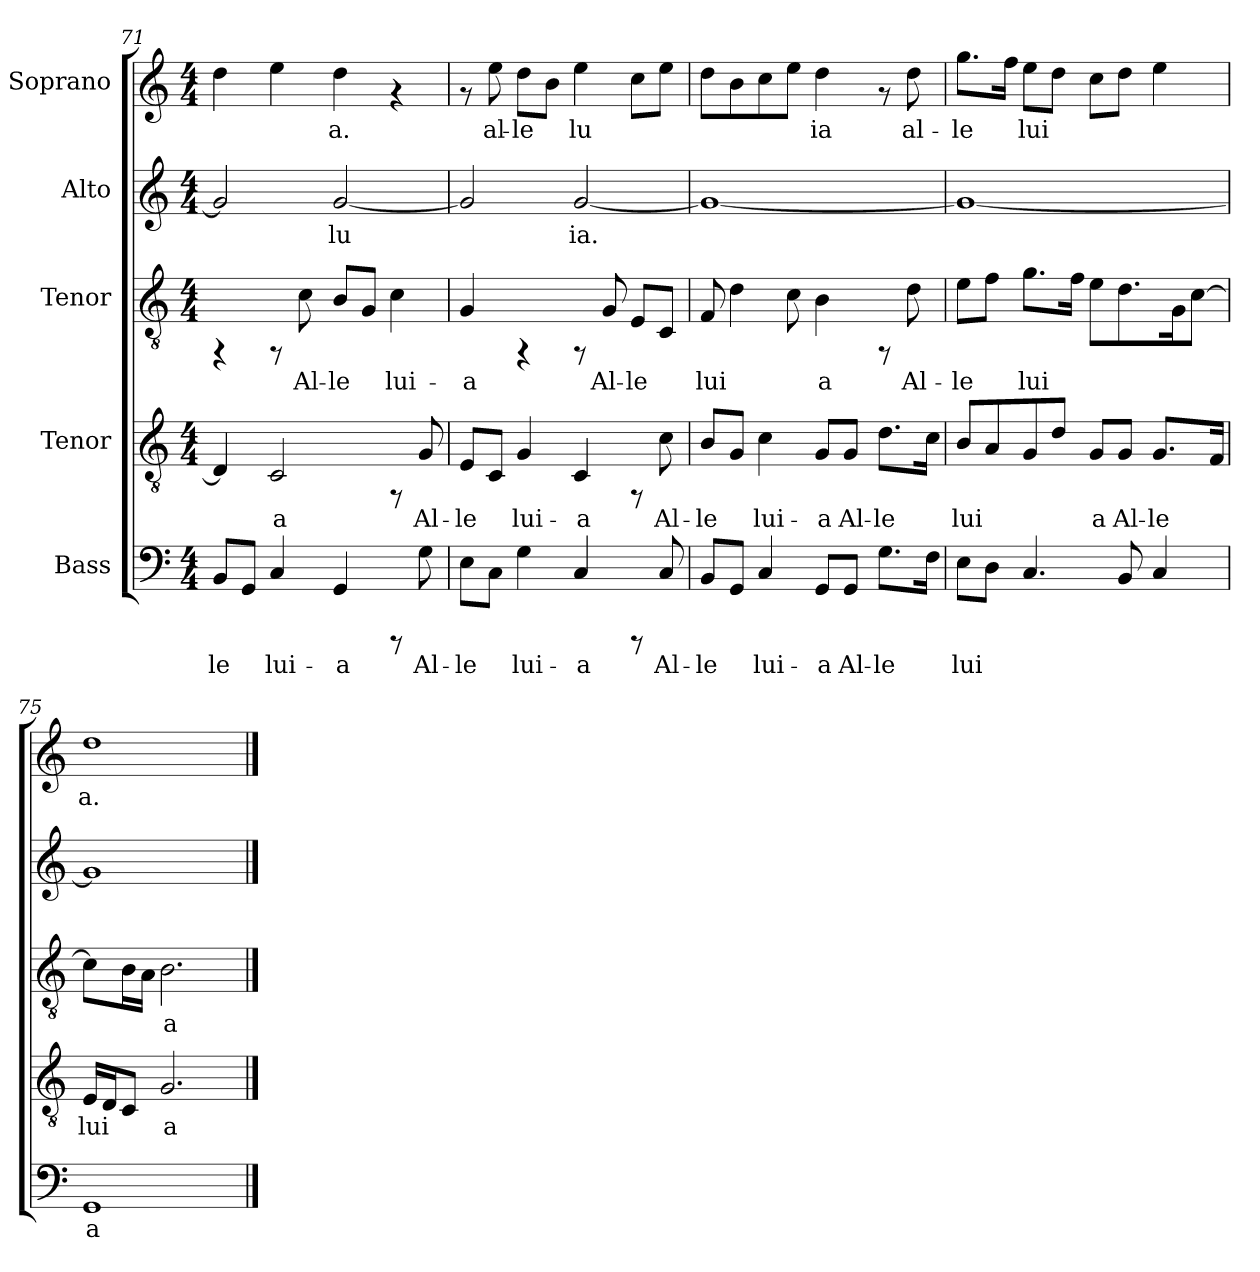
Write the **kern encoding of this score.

**kern	**text	**kern	**text	**kern	**text	**kern	**text	**kern	**text
*part5	*part5	*part4	*part4	*part3	*part3	*part2	*part2	*part1	*part1
*staff5	*staff5	*staff4	*staff4	*staff3	*staff3	*staff2	*staff2	*staff1	*staff1
*I"Bass	*	*I"Tenor	*	*I"Tenor	*	*I"Alto	*	*I"Soprano	*
*clefF4	*	*clefGv2	*	*clefGv2	*	*clefG2	*	*clefG2	*
*k[]	*	*k[]	*	*k[]	*	*k[]	*	*k[]	*
*C:	*	*C:	*	*C:	*	*C:	*	*C:	*
*M4/4	*	*M4/4	*	*M4/4	*	*M4/4	*	*M4/4	*
=71	=71	=71	=71	=71	=71	=71	=71	=71	=71
!	!LO:LY:b:cj	!	!LO:LY:b:cj	!	!	!	!LO:LY:b:cj	!	!LO:LY:b:cj
8BB/L	-le-	4D/]	--	4rFF	.	2g/]	--	4dd\	--
!	!LO:LY:b:cj	!	!	!	!	!	!	!	!
8GG/J	--	.	.	.	.	.	.	.	.
!	!LO:LY:b:cj	!	!LO:LY:b:cj	!	!	!	!	!	!LO:LY:b:cj
4C/	-lui-	2C/	-a	8rFF	.	.	.	4ee\	--
!	!	!	!	!	!LO:LY:b:cj	!	!	!	!
.	.	.	.	8c\	Al-	.	.	.	.
!	!LO:LY:b:cj	!	!	!	!LO:LY:b:cj	!	!LO:LY:b:cj	!	!LO:LY:b:cj
4GG/	-a	.	.	8B/L	-le-	[<2g/	-lu-	4dd\	-a.
!	!	!	!	!	!LO:LY:b:cj	!	!	!	!
.	.	.	.	8G/J	--	.	.	.	.
!	!	!	!	!	!LO:LY:b:cj	!	!	!	!
8rCCC	.	8rFF	.	4c\	-lui-	.	.	4rf	.
!	!LO:LY:b:cj	!	!LO:LY:b:cj	!	!	!	!	!	!
8G\	Al-	8G/	Al-	.	.	.	.	.	.
!!LO:PB:g=z
=72	=72	=72	=72	=72	=72	=72	=72	=72	=72
!	!LO:LY:b:cj	!	!LO:LY:b:cj	!	!LO:LY:b:cj	!	!LO:LY:b:cj	!	!
8E\L	-le-	8E/L	-le-	4G/	-a	2g/]	--	8rf	.
!	!LO:LY:b:cj	!	!LO:LY:b:cj	!	!	!	!	!	!LO:LY:b:cj
8C\J	--	8C/J	--	.	.	.	.	8ee\	al-
!	!LO:LY:b:cj	!	!LO:LY:b:cj	!	!	!	!	!	!LO:LY:b:cj
4G\	-lui-	4G/	-lui-	4rFF	.	.	.	8dd\L	-le-
!	!	!	!	!	!	!	!	!	!LO:LY:b:cj
.	.	.	.	.	.	.	.	8b\J	--
!	!LO:LY:b:cj	!	!LO:LY:b:cj	!	!	!	!LO:LY:b:cj	!	!LO:LY:b:cj
4C/	-a	4C/	-a	8rFF	.	[<2g/	-ia.	4ee\	-lu-
!	!	!	!	!	!LO:LY:b:cj	!	!	!	!
.	.	.	.	8G/	Al-	.	.	.	.
!	!	!	!	!	!LO:LY:b:cj	!	!	!	!LO:LY:b:cj
8rCCC	.	8rFF	.	8E/L	-le-	.	.	8cc\L	--
!	!LO:LY:b:cj	!	!LO:LY:b:cj	!	!LO:LY:b:cj	!	!	!	!LO:LY:b:cj
8C/	Al-	8c\	Al-	8C/J	--	.	.	8ee\J	--
=73	=73	=73	=73	=73	=73	=73	=73	=73	=73
!	!LO:LY:b:cj	!	!LO:LY:b:cj	!	!LO:LY:b:cj	!	!LO:LY:b:cj	!	!LO:LY:b:cj
8BB/L	-le-	8B/L	-le-	8F/	-lui-	1g_<	.	8dd\L	--
!	!LO:LY:b:cj	!	!LO:LY:b:cj	!	!LO:LY:b:cj	!	!	!	!LO:LY:b:cj
8GG/J	--	8G/J	--	4d\	--	.	.	8b\	--
!	!LO:LY:b:cj	!	!LO:LY:b:cj	!	!	!	!	!	!LO:LY:b:cj
4C/	-lui-	4c\	-lui-	.	.	.	.	8cc\	--
!	!	!	!	!	!LO:LY:b:cj	!	!	!	!LO:LY:b:cj
.	.	.	.	8c\	--	.	.	8ee\J	--
!	!LO:LY:b:cj	!	!LO:LY:b:cj	!	!LO:LY:b:cj	!	!	!	!LO:LY:b:cj
8GG/L	-a	8G/L	-a	4B\	-a	.	.	4dd\	-ia
!	!LO:LY:b:cj	!	!LO:LY:b:cj	!	!	!	!	!	!
8GG/J	Al-	8G/J	Al-	.	.	.	.	.	.
!	!LO:LY:b:cj	!	!LO:LY:b:cj	!	!	!	!	!	!
8.G\L	-le-	8.d\L	-le-	8rFF	.	.	.	8rf	.
!	!	!	!	!	!LO:LY:b:cj	!	!	!	!LO:LY:b:cj
.	.	.	.	8d\	Al-	.	.	8dd\	al-
!	!LO:LY:b:cj	!	!LO:LY:b:cj	!	!	!	!	!	!
16F\J	--	16c\J	--	.	.	.	.	.	.
=74	=74	=74	=74	=74	=74	=74	=74	=74	=74
!	!LO:LY:b:cj	!	!LO:LY:b:cj	!	!LO:LY:b:cj	!	!LO:LY:b:cj	!	!LO:LY:b:cj
8E\L	-lui	8B/L	-lui-	8e\L	-le-	1g_<	.	8.gg\L	-le-
!	!LO:LY:b:cj	!	!LO:LY:b:cj	!	!LO:LY:b:cj	!	!	!	!
8D\J	.	8A/	--	8f\J	--	.	.	.	.
!	!	!	!	!	!	!	!	!	!LO:LY:b:cj
.	.	.	.	.	.	.	.	16ff\J	--
!	!LO:LY:b:cj	!	!LO:LY:b:cj	!	!LO:LY:b:cj	!	!	!	!LO:LY:b:cj
4.C/	.	8G/	--	8.g\L	-lui-	.	.	8ee\L	-lui-
!	!	!	!LO:LY:b:cj	!	!	!	!	!	!LO:LY:b:cj
.	.	8d/J	--	.	.	.	.	8dd\J	--
!	!	!	!	!	!LO:LY:b:cj	!	!	!	!
.	.	.	.	16f\J	--	.	.	.	.
!	!	!	!LO:LY:b:cj	!	!LO:LY:b:cj	!	!	!	!LO:LY:b:cj
.	.	8G/L	-a	8e\L	--	.	.	8cc\L	--
!	!LO:LY:b:cj	!	!LO:LY:b:cj	!	!LO:LY:b:cj	!	!	!	!LO:LY:b:cj
8BB/	.	8G/J	Al-	8.d\	--	.	.	8dd\J	--
!	!LO:LY:b:cj	!	!LO:LY:b:cj	!	!	!	!	!	!LO:LY:b:cj
4C/	.	8.G/L	-le-	.	.	.	.	4ee\	--
!	!	!	!	!	!LO:LY:b:cj	!	!	!	!
.	.	.	.	16G\	--	.	.	.	.
!	!	!	!	!	!LO:LY:b:cj	!	!	!	!
.	.	.	.	[>8c\J	--	.	.	.	.
!	!	!	!LO:LY:b:cj	!	!	!	!	!	!
.	.	16F/J	--	.	.	.	.	.	.
=75	=75	=75	=75	=75	=75	=75	=75	=75	=75
!	!LO:LY:b:cj	!	!LO:LY:b:cj	!	!LO:LY:b:cj	!	!LO:LY:b:cj	!	!LO:LY:b:cj
1GG	a	16E/L	-lui-	8c\L]	--	1g]	.	1dd	-a.
!	!	!	!LO:LY:b:cj	!	!	!	!	!	!
.	.	16D/	--	.	.	.	.	.	.
!	!	!	!LO:LY:b:cj	!	!LO:LY:b:cj	!	!	!	!
.	.	8C/J	--	16B\	--	.	.	.	.
!	!	!	!	!	!LO:LY:b:cj	!	!	!	!
.	.	.	.	16A\J	--	.	.	.	.
!	!	!	!LO:LY:b:cj	!	!LO:LY:b:cj	!	!	!	!
.	.	2.G/	-a	2.B\	-a	.	.	.	.
==	==	==	==	==	==	==	==	==	==
*-	*-	*-	*-	*-	*-	*-	*-	*-	*-
